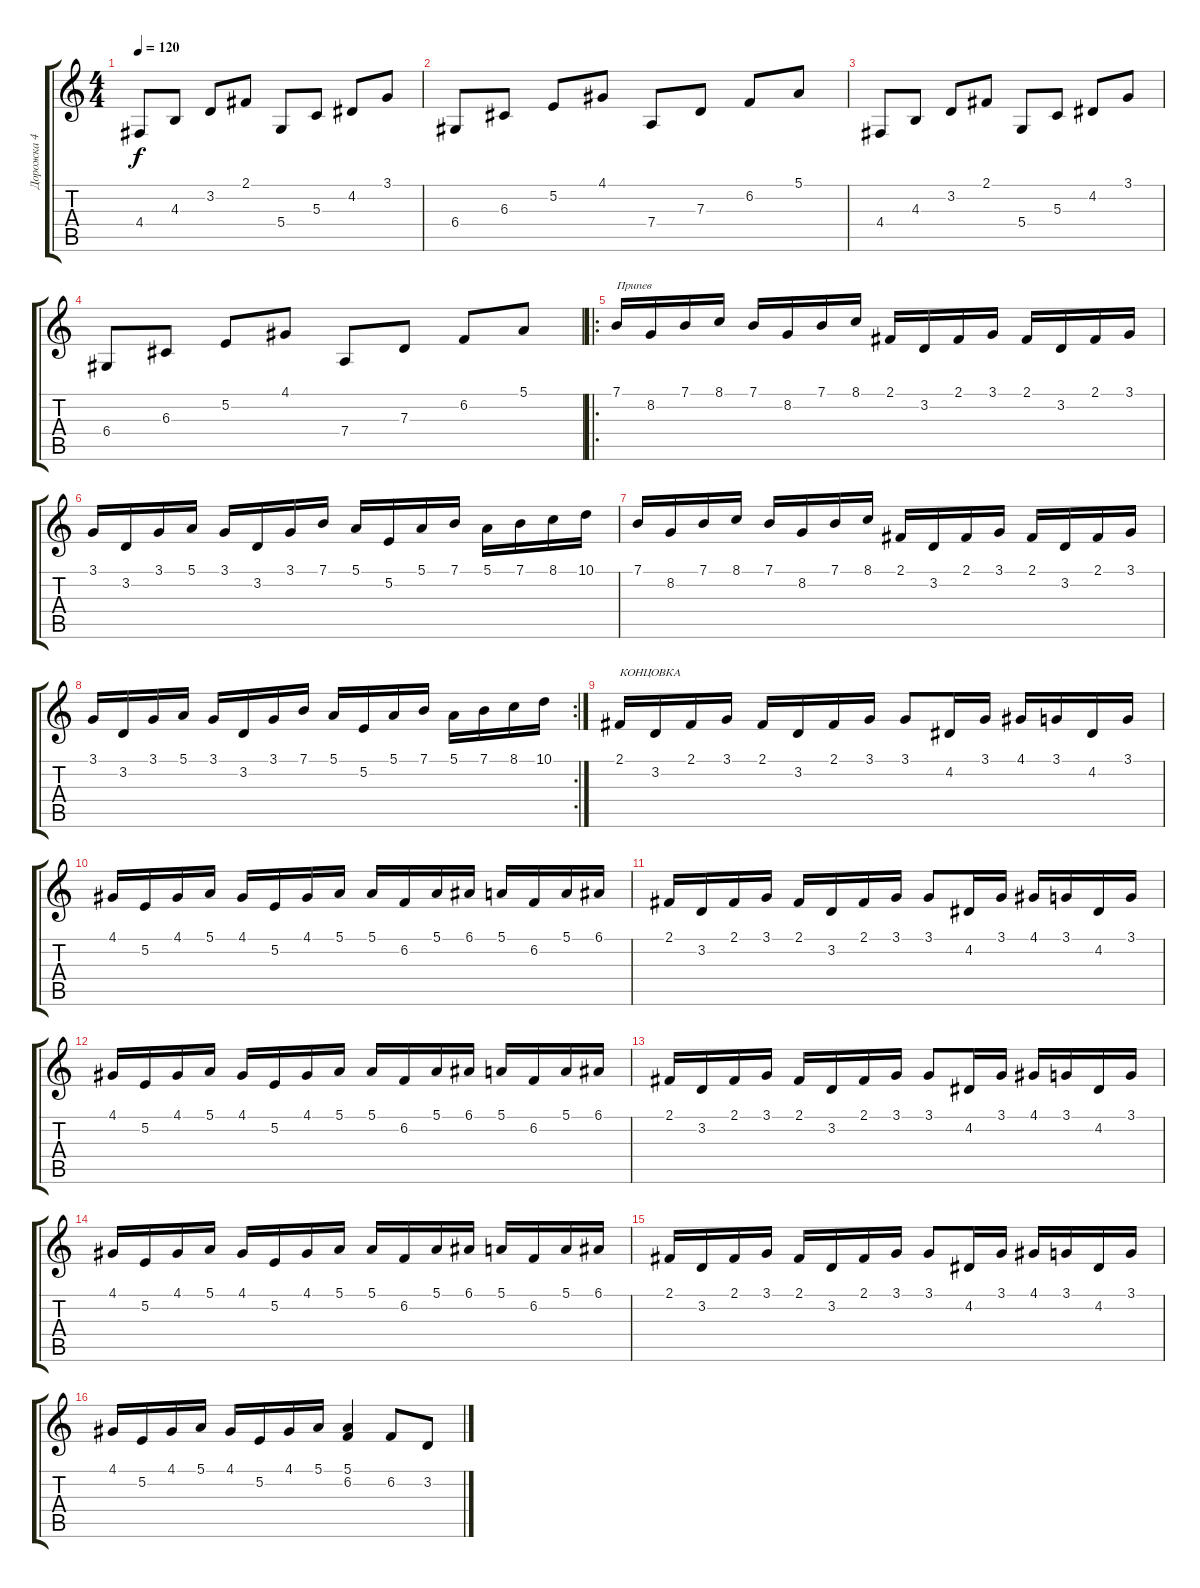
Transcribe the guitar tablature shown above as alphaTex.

\track ("Дорожка 4" "Дорожка 4") {instrument tremolostrings}
\staff {score tabs}
\tuning (E4 B3 G3 D3 A2 E2) {hide}
\ts (4 4)
\tempo 120
\clef g2
\ks c
4.4.8{dy f} 4.3.8 3.2.8 2.1.8 5.4.8 5.3.8 4.2.8 3.1.8 |
6.4.8 6.3.8 5.2.8 4.1.8 7.4.8 7.3.8 6.2.8 5.1.8 |
4.4.8 4.3.8 3.2.8 2.1.8 5.4.8 5.3.8 4.2.8 3.1.8 |
6.4.8 6.3.8 5.2.8 4.1.8 7.4.8 7.3.8 6.2.8 5.1.8 |
\ro
7.1.16{txt "Припев"} 8.2.16 7.1.16 8.1.16 7.1.16 8.2.16 7.1.16 8.1.16 2.1.16 3.2.16 2.1.16 3.1.16 2.1.16 3.2.16 2.1.16 3.1.16 |
3.1.16 3.2.16 3.1.16 5.1.16 3.1.16 3.2.16 3.1.16 7.1.16 5.1.16 5.2.16 5.1.16 7.1.16 5.1.16 7.1.16 8.1.16 10.1.16 |
7.1.16 8.2.16 7.1.16 8.1.16 7.1.16 8.2.16 7.1.16 8.1.16 2.1.16 3.2.16 2.1.16 3.1.16 2.1.16 3.2.16 2.1.16 3.1.16 |
\rc 2
3.1.16 3.2.16 3.1.16 5.1.16 3.1.16 3.2.16 3.1.16 7.1.16 5.1.16 5.2.16 5.1.16 7.1.16 5.1.16 7.1.16 8.1.16 10.1.16 |
2.1.16{txt "КОНЦОВКА"} 3.2.16 2.1.16 3.1.16 2.1.16 3.2.16 2.1.16 3.1.16 3.1.8 4.2.16 3.1.16 4.1.16 3.1.16 4.2.16 3.1.16 |
4.1.16 5.2.16 4.1.16 5.1.16 4.1.16 5.2.16 4.1.16 5.1.16 5.1.16 6.2.16 5.1.16 6.1.16 5.1.16 6.2.16 5.1.16 6.1.16 |
2.1.16 3.2.16 2.1.16 3.1.16 2.1.16 3.2.16 2.1.16 3.1.16 3.1.8 4.2.16 3.1.16 4.1.16 3.1.16 4.2.16 3.1.16 |
4.1.16 5.2.16 4.1.16 5.1.16 4.1.16 5.2.16 4.1.16 5.1.16 5.1.16 6.2.16 5.1.16 6.1.16 5.1.16 6.2.16 5.1.16 6.1.16 |
2.1.16 3.2.16 2.1.16 3.1.16 2.1.16 3.2.16 2.1.16 3.1.16 3.1.8 4.2.16 3.1.16 4.1.16 3.1.16 4.2.16 3.1.16 |
4.1.16 5.2.16 4.1.16 5.1.16 4.1.16 5.2.16 4.1.16 5.1.16 5.1.16 6.2.16 5.1.16 6.1.16 5.1.16 6.2.16 5.1.16 6.1.16 |
2.1.16 3.2.16 2.1.16 3.1.16 2.1.16 3.2.16 2.1.16 3.1.16 3.1.8 4.2.16 3.1.16 4.1.16 3.1.16 4.2.16 3.1.16 |
4.1.16 5.2.16 4.1.16 5.1.16 4.1.16 5.2.16 4.1.16 5.1.16 (5.1 6.2).4 6.2.8 3.2.8
